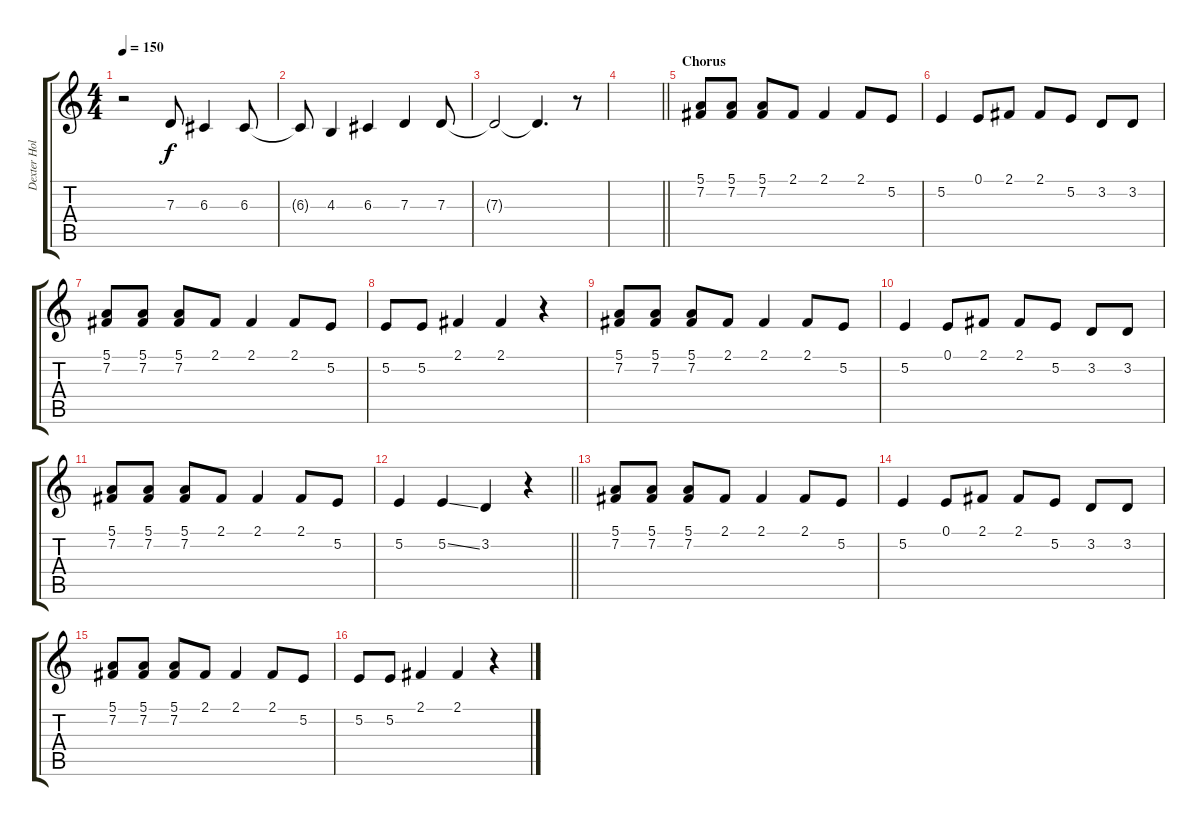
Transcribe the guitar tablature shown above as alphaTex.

\track ("Dexter Holland - Vocals" "Dexter Hol") {instrument altosax}
\staff {score tabs}
\tuning (E4 B3 G3 D3 A2 E2) {hide}
\ts (4 4)
\tempo 150
\clef g2
\ks c
r.2{dy f} 7.3.8 6.3.4 6.3.8 |
6.3{t}.8 4.3.4 6.3.4 7.3.4 7.3.8 |
7.3{t}.2 7.3{t}.4{d} r.8 |
\barLineRight lightlight
|
\section ("" "Chorus")
(5.1 7.2).8 (5.1 7.2).8 (5.1 7.2).8 2.1.8 2.1.4 2.1.8 5.2.8 |
5.2.4 0.1.8 2.1.8 2.1.8 5.2.8 3.2.8 3.2.8 |
(5.1 7.2).8 (5.1 7.2).8 (5.1 7.2).8 2.1.8 2.1.4 2.1.8 5.2.8 |
5.2.8 5.2.8 2.1.4 2.1.4 r.4 |
(5.1 7.2).8 (5.1 7.2).8 (5.1 7.2).8 2.1.8 2.1.4 2.1.8 5.2.8 |
5.2.4 0.1.8 2.1.8 2.1.8 5.2.8 3.2.8 3.2.8 |
(5.1 7.2).8 (5.1 7.2).8 (5.1 7.2).8 2.1.8 2.1.4 2.1.8 5.2.8 |
\barLineRight lightlight
5.2.4 5.2{ss}.4 3.2.4 r.4 |
(5.1 7.2).8 (5.1 7.2).8 (5.1 7.2).8 2.1.8 2.1.4 2.1.8 5.2.8 |
5.2.4 0.1.8 2.1.8 2.1.8 5.2.8 3.2.8 3.2.8 |
(5.1 7.2).8 (5.1 7.2).8 (5.1 7.2).8 2.1.8 2.1.4 2.1.8 5.2.8 |
5.2.8 5.2.8 2.1.4 2.1.4 r.4
